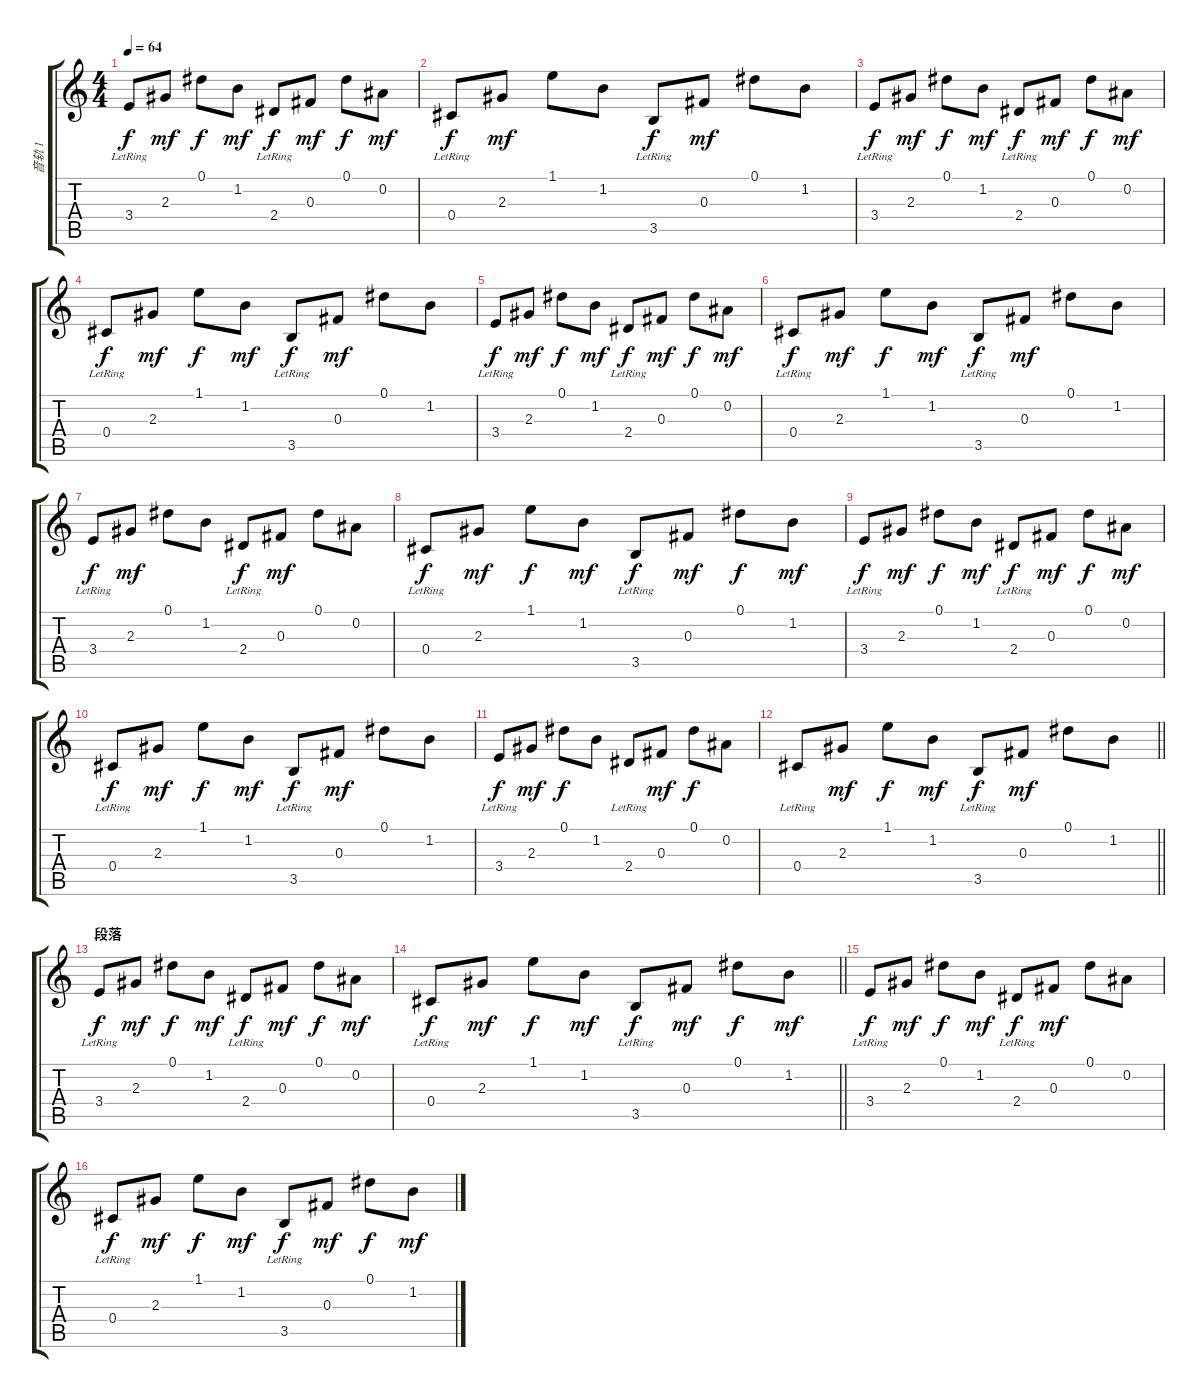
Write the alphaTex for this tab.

\track ("音轨 1" "音轨 1") {instrument electricguitarclean}
\staff {score tabs}
\tuning (Eb4 Bb3 Gb3 Db3 Ab2 Eb2) {hide}
\ts (4 4)
\tempo 64
\clef g2
\ks c
3.4{lr}.8{dy f instrument electricguitarclean} 2.3.8{txt "" dy mf} 0.1.8{dy f} 1.2.8{dy mf} 2.4{lr}.8{dy f} 0.3.8{dy mf} 0.1.8{dy f} 0.2.8{dy mf} |
0.4{lr}.8{dy f} 2.3.8{dy mf} 1.1.8 1.2.8 3.5{lr}.8{dy f} 0.3.8{dy mf} 0.1.8 1.2.8 |
3.4{lr}.8{dy f} 2.3.8{dy mf} 0.1.8{dy f} 1.2.8{dy mf} 2.4{lr}.8{dy f} 0.3.8{dy mf} 0.1.8{dy f} 0.2.8{dy mf} |
0.4{lr}.8{dy f} 2.3.8{dy mf} 1.1.8{dy f} 1.2.8{dy mf} 3.5{lr}.8{dy f} 0.3.8{dy mf} 0.1.8 1.2.8 |
3.4{lr}.8{dy f} 2.3.8{dy mf} 0.1.8{dy f} 1.2.8{dy mf} 2.4{lr}.8{dy f} 0.3.8{dy mf} 0.1.8{dy f} 0.2.8{dy mf} |
0.4{lr}.8{dy f} 2.3.8{dy mf} 1.1.8{dy f} 1.2.8{dy mf} 3.5{lr}.8{dy f} 0.3.8{dy mf} 0.1.8 1.2.8 |
3.4{lr}.8{dy f} 2.3.8{dy mf} 0.1.8 1.2.8 2.4{lr}.8{dy f} 0.3.8{dy mf} 0.1.8 0.2.8 |
0.4{lr}.8{dy f} 2.3.8{dy mf} 1.1.8{dy f} 1.2.8{dy mf} 3.5{lr}.8{dy f} 0.3.8{dy mf} 0.1.8{dy f} 1.2.8{dy mf} |
3.4{lr}.8{dy f} 2.3.8{dy mf} 0.1.8{dy f} 1.2.8{dy mf} 2.4{lr}.8{dy f} 0.3.8{dy mf} 0.1.8{dy f} 0.2.8{dy mf} |
0.4{lr}.8{dy f} 2.3.8{dy mf} 1.1.8{dy f} 1.2.8{dy mf} 3.5{lr}.8{dy f} 0.3.8{dy mf} 0.1.8 1.2.8 |
3.4{lr}.8{dy f} 2.3.8{dy mf} 0.1.8{dy f} 1.2.8 2.4{lr}.8 0.3.8{dy mf} 0.1.8{dy f} 0.2.8 |
\barLineRight lightlight
0.4{lr}.8 2.3.8{dy mf} 1.1.8{dy f} 1.2.8{dy mf} 3.5{lr}.8{dy f} 0.3.8{dy mf} 0.1.8 1.2.8 |
\section ("" "段落 ")
3.4{lr}.8{dy f} 2.3.8{dy mf} 0.1.8{dy f} 1.2.8{dy mf} 2.4{lr}.8{dy f} 0.3.8{dy mf} 0.1.8{dy f} 0.2.8{dy mf} |
\barLineRight lightlight
0.4{lr}.8{dy f} 2.3.8{dy mf} 1.1.8{dy f} 1.2.8{dy mf} 3.5{lr}.8{dy f} 0.3.8{dy mf} 0.1.8{dy f} 1.2.8{dy mf} |
3.4{lr}.8{dy f} 2.3.8{dy mf} 0.1.8{dy f} 1.2.8{dy mf} 2.4{lr}.8{dy f} 0.3.8{dy mf} 0.1.8 0.2.8 |
0.4{lr}.8{txt "" dy f} 2.3.8{dy mf} 1.1.8{dy f} 1.2.8{dy mf} 3.5{lr}.8{dy f} 0.3.8{dy mf} 0.1.8{dy f} 1.2.8{dy mf}
